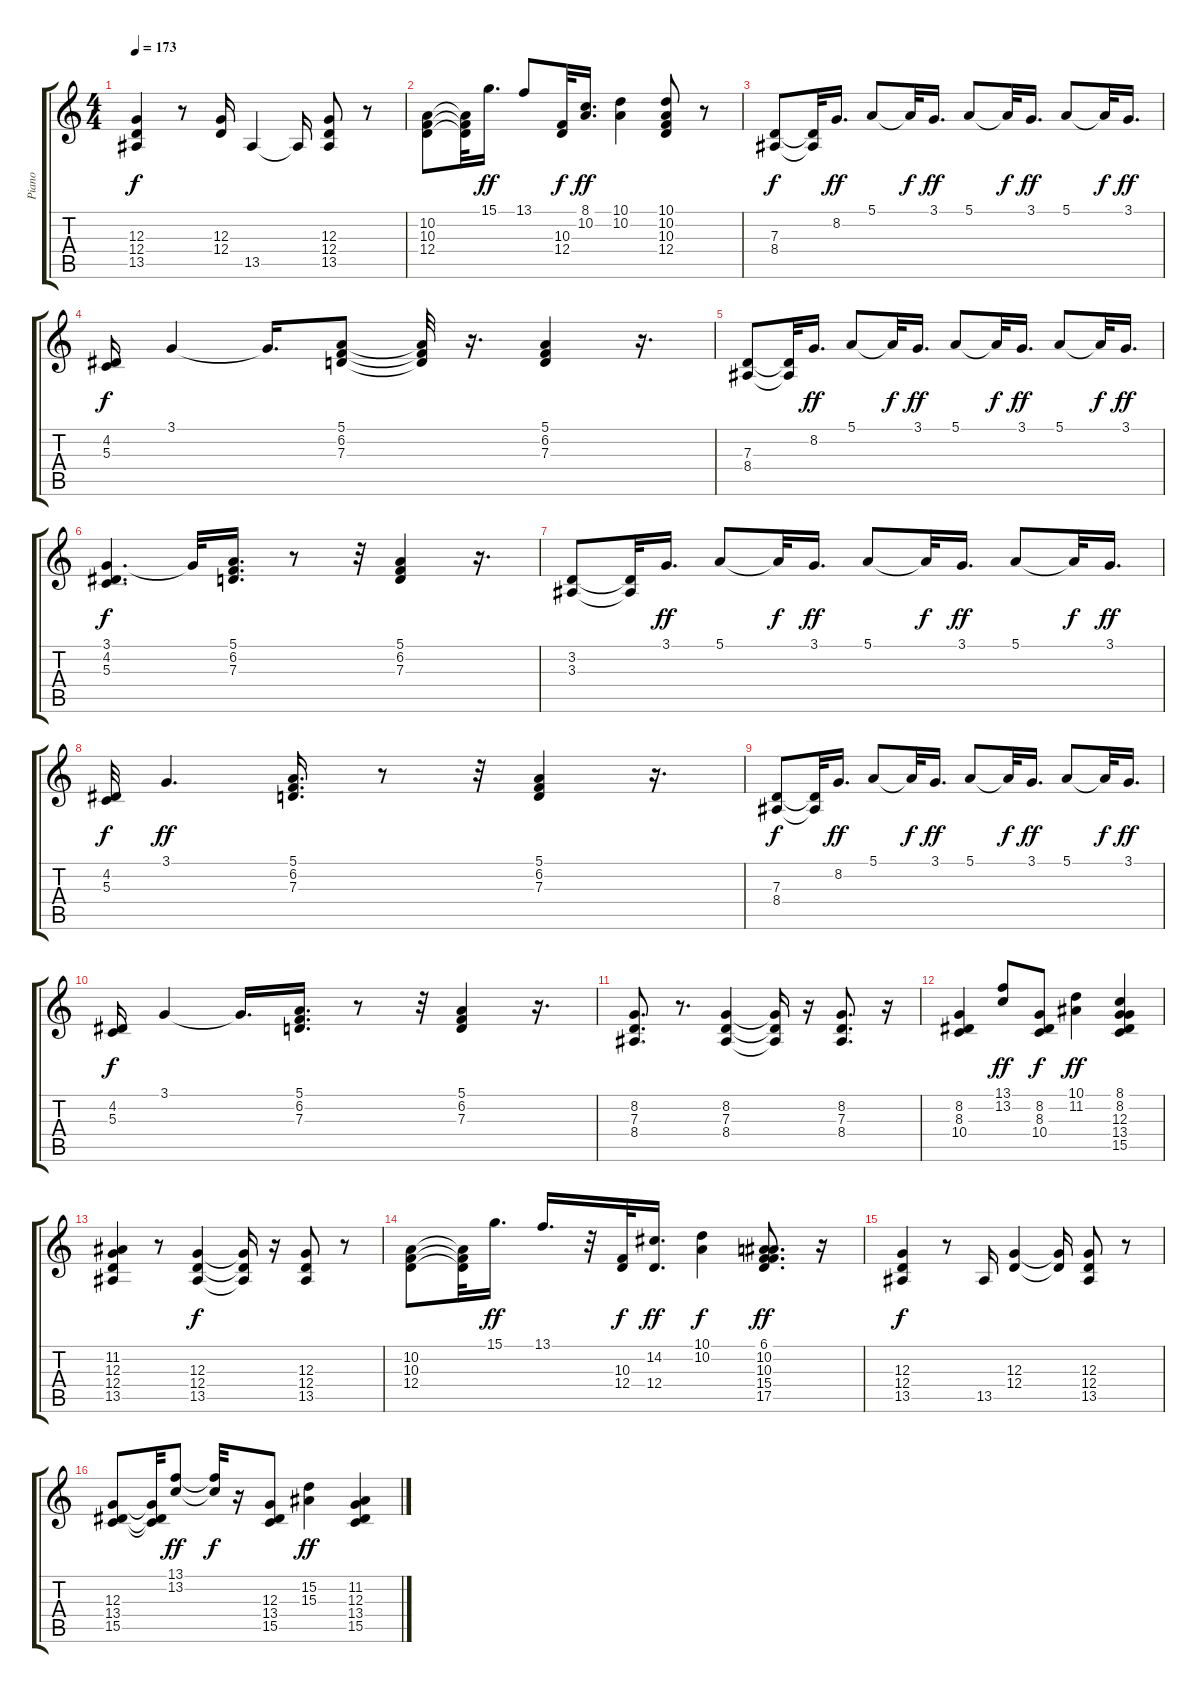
\track ("Piano" "Piano") {instrument acousticgrandpiano}
\staff {score tabs}
\tuning (E4 B3 G3 D3 A2 E2) {hide}
\ts (4 4)
\tempo 173
\clef g2
\ks c
(12.3 12.4 13.5).4{dy f} r.8 (12.3 12.4).16 13.5.4 13.5{t}.16 (12.3 12.4 13.5).8 r.8 |
(10.2 10.3 12.4).8 (10.2{t} 10.3{t} 12.4{t}).32 15.1.16{d dy ff} 13.1.8 (10.3 12.4).32{dy f} (8.1 10.2).16{d dy ff} (10.1 10.2).4 (10.1 10.2 10.3 12.4).8 r.8 |
(7.3 8.4).8{dy f} (7.3{t} 8.4{t}).32 8.2.16{d dy ff} 5.1.8 5.1{t}.32{dy f} 3.1.16{d dy ff} 5.1.8 5.1{t}.32{dy f} 3.1.16{d dy ff} 5.1.8 5.1{t}.32{dy f} 3.1.16{d dy ff} |
(4.2 5.3).16{dy f} 3.1.4 3.1{t}.16{d} (5.1 6.2 7.3).8 (5.1{t} 6.2{t} 7.3{t}).32 r.16{d} (5.1 6.2 7.3).4 r.16{d} |
(7.3 8.4).8 (7.3{t} 8.4{t}).32 8.2.16{d dy ff} 5.1.8 5.1{t}.32{dy f} 3.1.16{d dy ff} 5.1.8 5.1{t}.32{dy f} 3.1.16{d dy ff} 5.1.8 5.1{t}.32{dy f} 3.1.16{d dy ff} |
(3.1 4.2 5.3).4{d dy f} 3.1{t}.32 (5.1 6.2 7.3).16{d} r.8 r.32 (5.1 6.2 7.3).4 r.16{d} |
(3.2 3.3).8 (3.2{t} 3.3{t}).32 3.1.16{d dy ff} 5.1.8 5.1{t}.32{dy f} 3.1.16{d dy ff} 5.1.8 5.1{t}.32{dy f} 3.1.16{d dy ff} 5.1.8 5.1{t}.32{dy f} 3.1.16{d dy ff} |
(4.2 5.3).32{dy f} 3.1.4{d dy ff} (5.1 6.2 7.3).16{d} r.8 r.32 (5.1 6.2 7.3).4 r.16{d} |
(7.3 8.4).8{dy f} (7.3{t} 8.4{t}).32 8.2.16{d dy ff} 5.1.8 5.1{t}.32{dy f} 3.1.16{d dy ff} 5.1.8 5.1{t}.32{dy f} 3.1.16{d dy ff} 5.1.8 5.1{t}.32{dy f} 3.1.16{d dy ff} |
(4.2 5.3).16{dy f} 3.1.4 3.1{t}.16{d} (5.1 6.2 7.3).16{d} r.8 r.32 (5.1 6.2 7.3).4 r.16{d} |
(8.2 7.3 8.4).8{d} r.8{d} (8.2 7.3 8.4).4 (8.2{t} 7.3{t} 8.4{t}).16 r.16 (8.2 7.3 8.4).8{d} r.16 |
(8.2 8.3 10.4).4 (13.1 13.2).8{dy ff} (8.2 8.3 10.4).8{dy f} (10.1 11.2).4{dy ff} (8.1 8.2 12.3 13.4 15.5).4 |
(11.2 12.3 12.4 13.5).4 r.8 (12.3 12.4 13.5).4{dy f} (12.3{t} 12.4{t} 13.5{t}).16 r.16 (12.3 12.4 13.5).8 r.8 |
(10.2 10.3 12.4).8 (10.2{t} 10.3{t} 12.4{t}).32 15.1.16{d dy ff} 13.1.16{d} r.32 (10.3 12.4).32{dy f} (14.2 12.4).16{d dy ff} (10.1 10.2).4{dy f} (6.1 10.2 10.3 15.4 17.5).8{d dy ff} r.16 |
(12.3 12.4 13.5).4{dy f} r.8 13.5.16 (12.3 12.4).4 (12.3{t} 12.4{t}).16 (12.3 12.4 13.5).8 r.8 |
(12.3 13.4 15.5).8 (12.3{t} 13.4{t} 15.5{t}).32 (13.1 13.2).8{dy ff} (13.1{t} 13.2{t}).32{dy f} r.16 (12.3 13.4 15.5).8 (15.2 15.3).4{dy ff} (11.2 12.3 13.4 15.5).4
